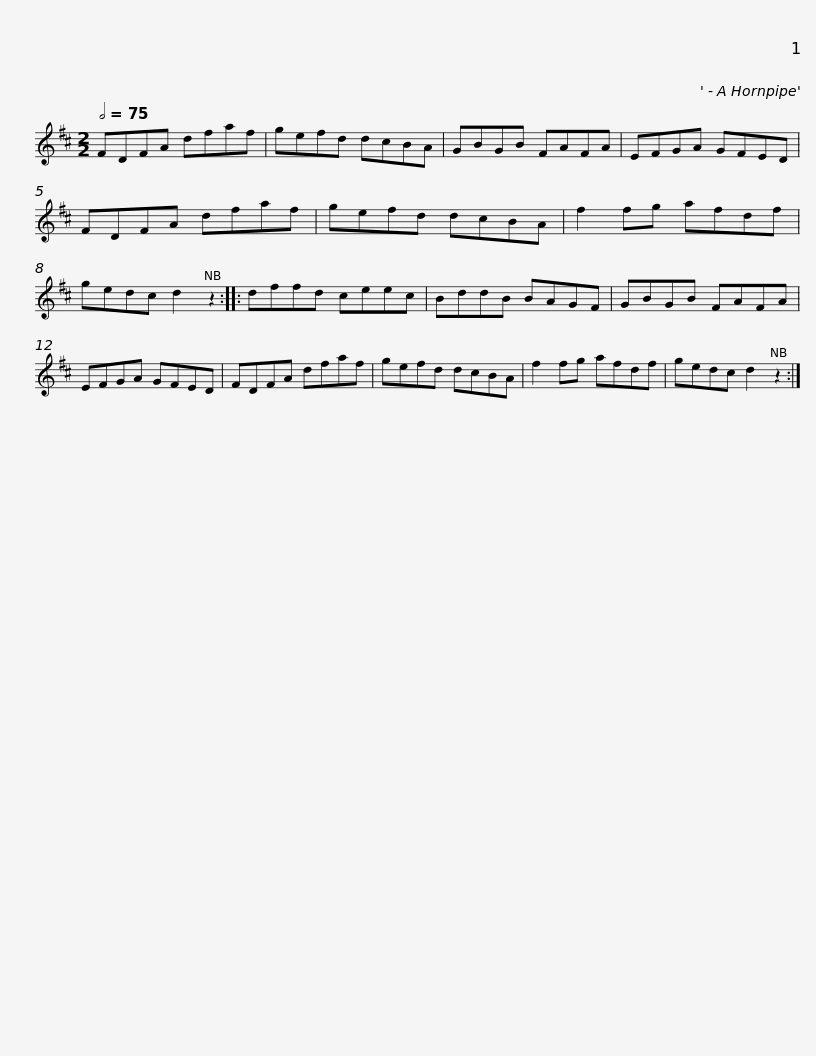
X:1
L:1/8
Q:1/2=75
M:2/2
I:linebreak $
K:D
V:1 treble
V:1
 FDFA dfaf | gefd dcBA | GBGB FAFA | EFGA GFED | FDFA dfaf |$ %5
 gefd dcBA | f2 fg afdf | gedc d2 z2 :: dffd ceec | BddB BAGF |$ %10
 GBGB FAFA | EFGA GFED | FDFA dfaf | gefd dcBA | f2 fg afdf | %15
 gedc d2 z2 :| %16
